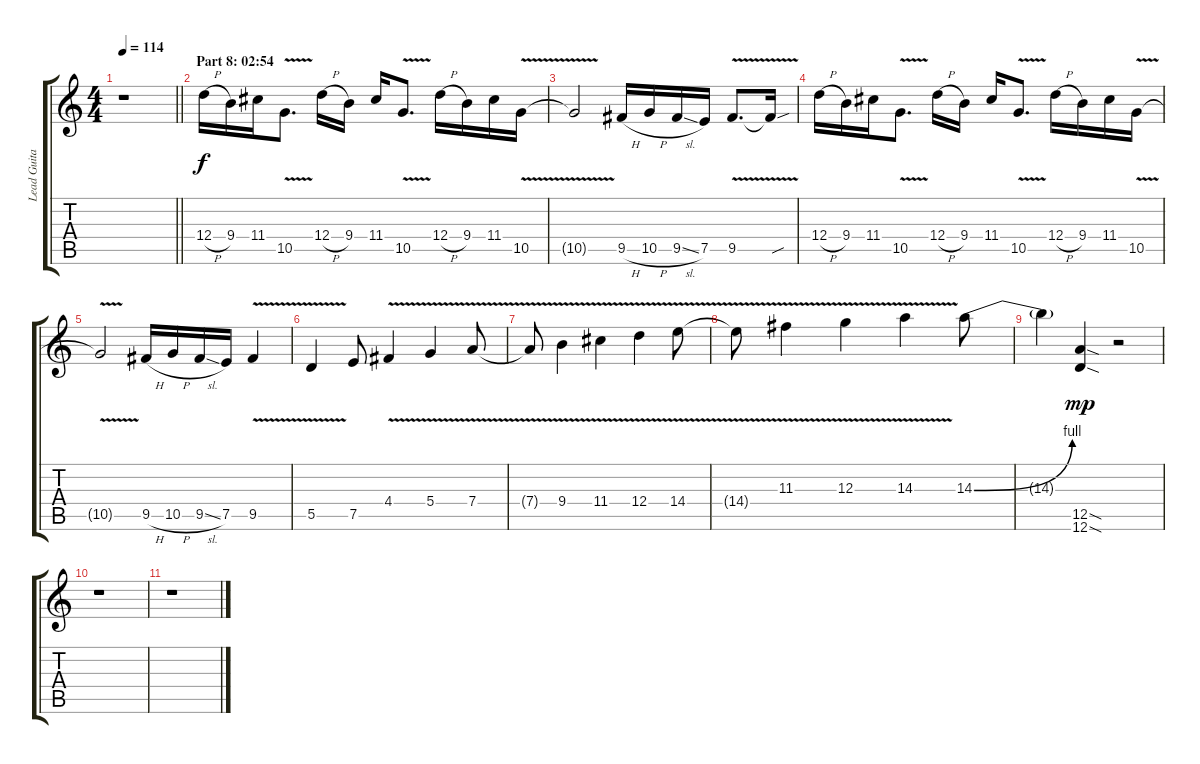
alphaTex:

\track ("Lead Guitar 2 (Distortion)" "Lead Guita") {instrument overdrivenguitar}
\staff {score tabs}
\tuning (E4 B3 G3 D3 A2 D2) {hide}
\ts (4 4)
\tempo 114
\clef g2
\barLineRight lightlight
\ks c
r.1{dy f} |
\section ("" "Part 8: 02:54")
12.4{h}.16 9.4.16 11.4.16 10.5{v}.8{d} 12.4{h}.16 9.4.16 11.4.16 10.5{v}.8{d} 12.4{h}.16 9.4.16 11.4.16 10.5{v}.16 |
10.5{t}.2 9.5{h}.16 10.5{h}.16 9.5{sl}.16 7.5.16 9.5{v}.8{d} 9.5{sou t}.16 |
12.4{h}.16 9.4.16 11.4.16 10.5{v}.8{d} 12.4{h}.16 9.4.16 11.4.16 10.5{v}.8{d} 12.4{h}.16 9.4.16 11.4.16 10.5{v}.16 |
10.5{t}.2 9.5{h}.16 10.5{h}.16 9.5{sl}.16 7.5.16 9.5{v}.4 |
5.5{v}.4 7.5.8 4.4{v}.4 5.4{v}.4 7.4{v}.8 |
7.4{t}.8 9.4{v}.4 11.4{v}.4 12.4{v}.4 14.4{v}.8 |
14.4{t}.8 11.3{v}.4 12.3{v}.4 14.3{v}.4 14.3{be (bend 0 0 60 4)}.8 |
14.3{t}.4 (12.5{sod} 12.6{sod}).4{dy mp} r.2 |
r.1 |
r.1
